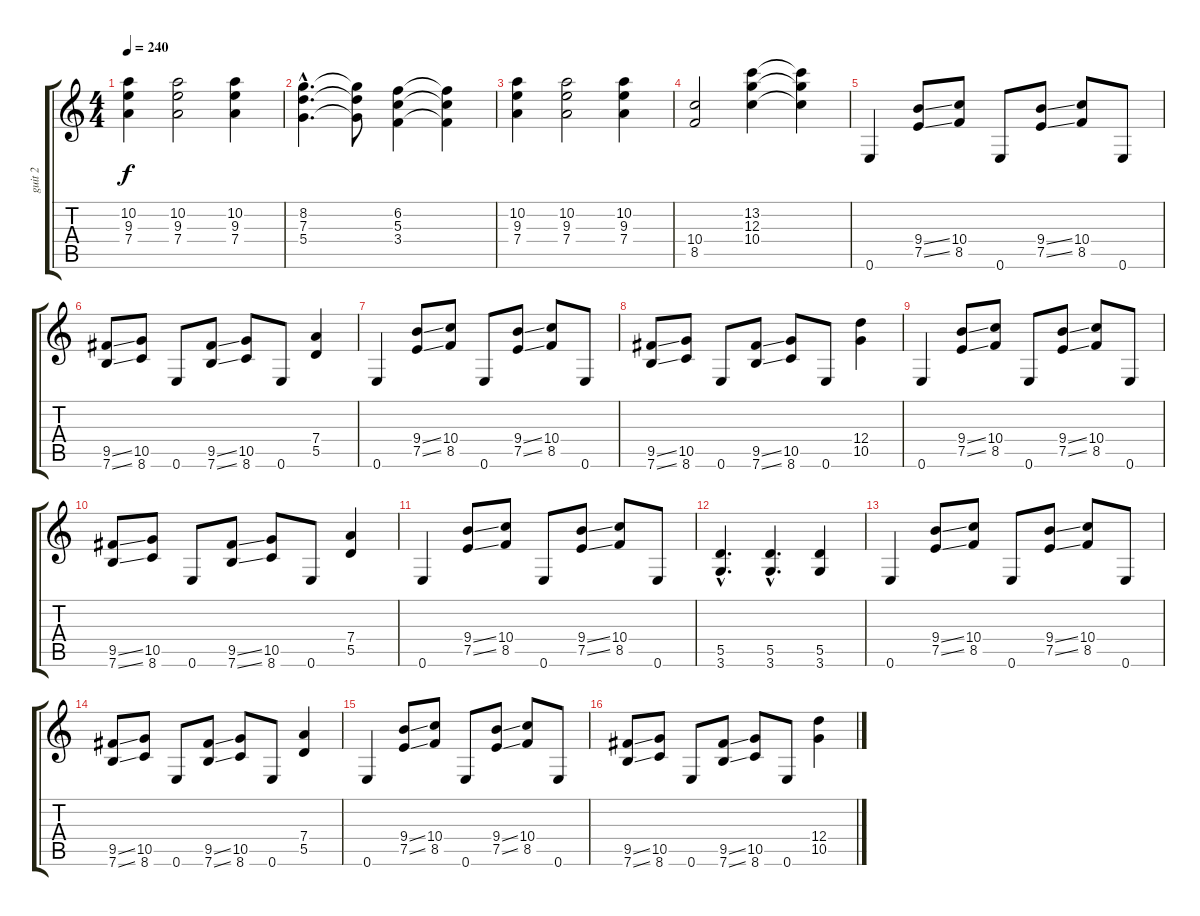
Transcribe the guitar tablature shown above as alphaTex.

\track ("guit 2" "guit 2") {instrument distortionguitar}
\staff {score tabs}
\tuning (E4 B3 G3 D3 A2 E2) {hide}
\ts (4 4)
\tempo 240
\clef g2
\ks c
(10.2 9.3 7.4).4{dy f} (10.2 9.3 7.4).2 (10.2 9.3 7.4).4 |
(8.2{hac} 7.3{hac} 5.4{hac}).4{d} (8.2{t} 7.3{t} 5.4{t}).8 (6.2 5.3 3.4).4 (6.2{t} 5.3{t} 3.4{t}).4 |
(10.2 9.3 7.4).4 (10.2 9.3 7.4).2 (10.2 9.3 7.4).4 |
(10.4 8.5).2 (13.2 12.3 10.4).4 (13.2{t} 12.3{t} 10.4{t}).4 |
0.6.4 (9.4{ss} 7.5{ss}).8 (10.4 8.5).8 0.6.8 (9.4{ss} 7.5{ss}).8 (10.4 8.5).8 0.6.8 |
(9.5{ss} 7.6{ss}).8 (10.5 8.6).8 0.6.8 (9.5{ss} 7.6{ss}).8 (10.5 8.6).8 0.6.8 (7.4 5.5).4 |
0.6.4 (9.4{ss} 7.5{ss}).8 (10.4 8.5).8 0.6.8 (9.4{ss} 7.5{ss}).8 (10.4 8.5).8 0.6.8 |
(9.5{ss} 7.6{ss}).8 (10.5 8.6).8 0.6.8 (9.5{ss} 7.6{ss}).8 (10.5 8.6).8 0.6.8 (12.4 10.5).4 |
0.6.4 (9.4{ss} 7.5{ss}).8 (10.4 8.5).8 0.6.8 (9.4{ss} 7.5{ss}).8 (10.4 8.5).8 0.6.8 |
(9.5{ss} 7.6{ss}).8 (10.5 8.6).8 0.6.8 (9.5{ss} 7.6{ss}).8 (10.5 8.6).8 0.6.8 (7.4 5.5).4 |
0.6.4 (9.4{ss} 7.5{ss}).8 (10.4 8.5).8 0.6.8 (9.4{ss} 7.5{ss}).8 (10.4 8.5).8 0.6.8 |
(5.5{hac} 3.6{hac}).4{d} (5.5{hac} 3.6{hac}).4{d} (5.5 3.6).4 |
0.6.4 (9.4{ss} 7.5{ss}).8 (10.4 8.5).8 0.6.8 (9.4{ss} 7.5{ss}).8 (10.4 8.5).8 0.6.8 |
(9.5{ss} 7.6{ss}).8 (10.5 8.6).8 0.6.8 (9.5{ss} 7.6{ss}).8 (10.5 8.6).8 0.6.8 (7.4 5.5).4 |
0.6.4 (9.4{ss} 7.5{ss}).8 (10.4 8.5).8 0.6.8 (9.4{ss} 7.5{ss}).8 (10.4 8.5).8 0.6.8 |
(9.5{ss} 7.6{ss}).8 (10.5 8.6).8 0.6.8 (9.5{ss} 7.6{ss}).8 (10.5 8.6).8 0.6.8 (12.4 10.5).4
